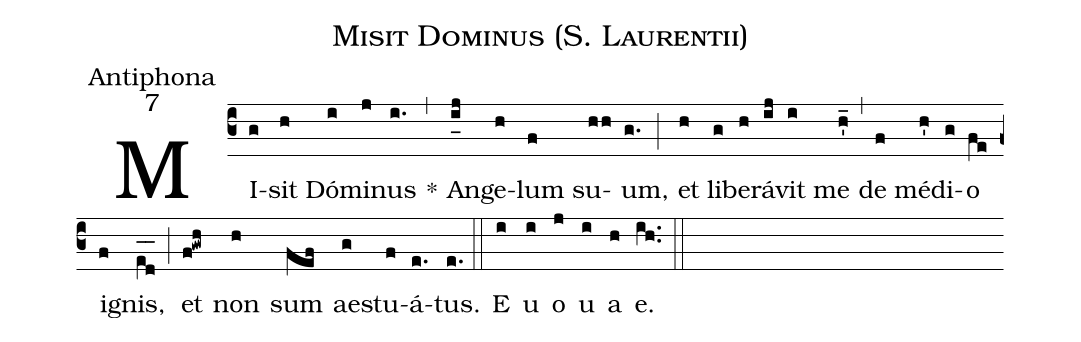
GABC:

name:Misit Dominus (S. Laurentii);
office-part:Antiphona;
mode:7;
%%
(c3) MI(g)sit(h) Dó(i)mi(j)nus(i.) *(,) An(i_[uh:l]j)ge(h)lum(f) su(hh)um,(g.) (;) et(h) li(g)be(h)rá(ij)vit(i) me(h'_) (,) de(f) mé(h')di(g)o(fe) i(f)gnis,(e_[oh:h][ll:1]d_[oh:h]) (;) et(f!gwh) non(h) sum(fef) ae(g)stu(f)á(e.)tus.(e.) (::) <eu>E(i) u(i) o(j) u(i) a(h) e.</eu>(ih..) (::)
